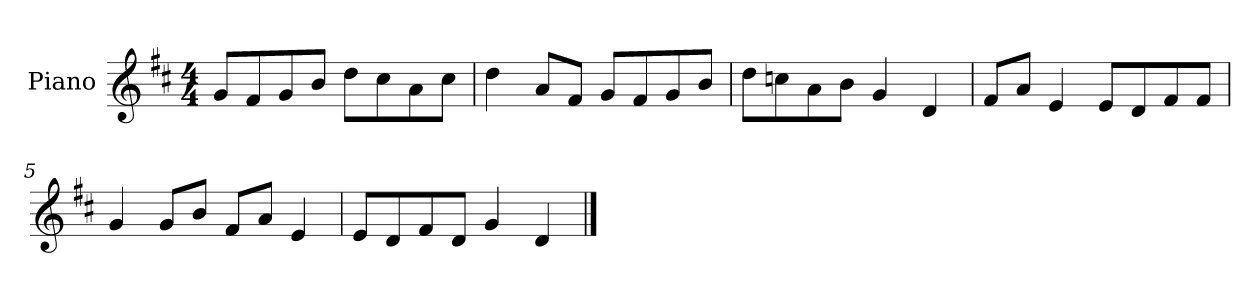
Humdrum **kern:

**kern
*part1
*staff1
*I"Piano
*I'P-no
*clefG2
*k[f#c#]
*M4/4
*MM90
=1
8g/L
8f#/
8g/
8b/J
8dd\L
8cc#\
8a\
8cc#\J
=2
4dd\
8a/L
8f#/J
8g/L
8f#/
8g/
8b/J
=3
8dd\L
8ccn\
8a\
8b\J
4g/
4d/
=4
8f#/L
8a/J
4e/
8e/L
8d/
8f#/
8f#/J
=5
4g/
8g/L
8b/J
8f#/L
8a/J
4e/
!!LO:LB:g=z
=6
8e/L
8d/
8f#/
8d/J
4g/
4d/
==
*-
